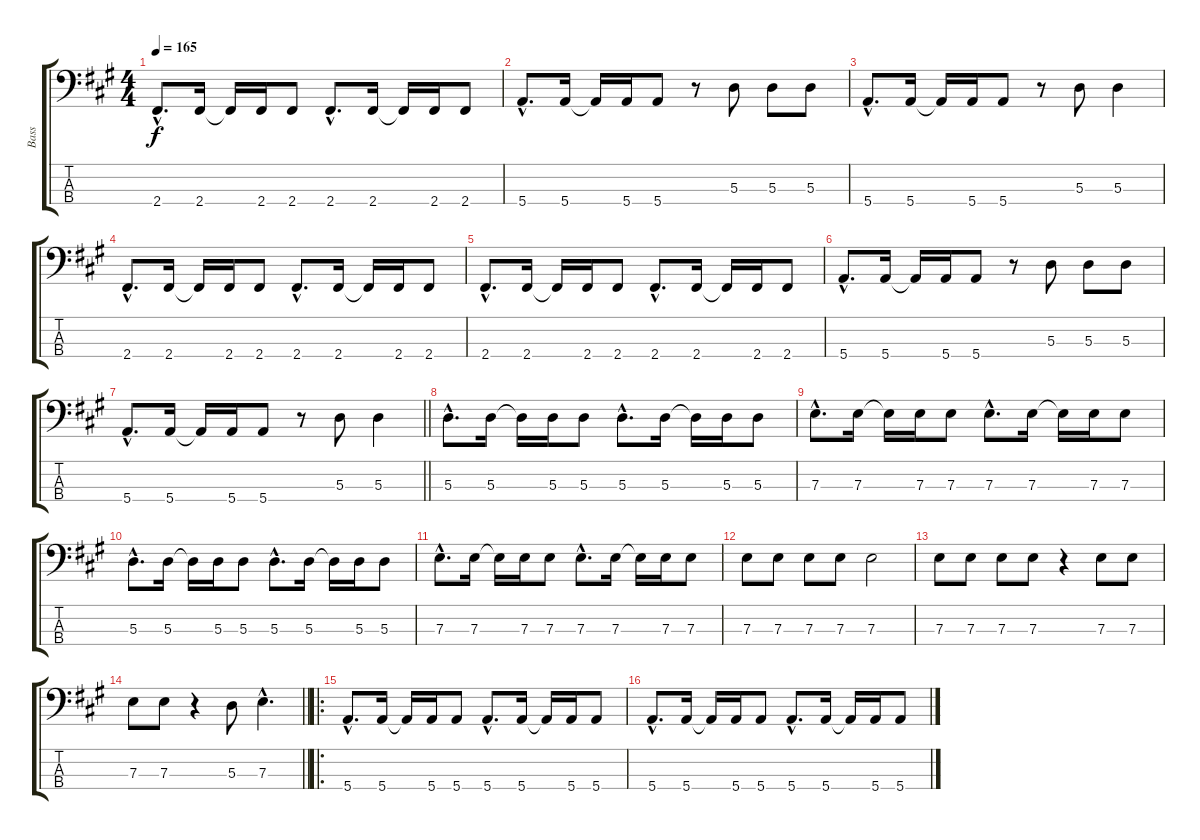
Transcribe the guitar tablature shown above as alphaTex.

\track ("Bass" "Bass") {instrument electricbasspick}
\staff {score tabs}
\tuning (G2 D2 A1 E1) {hide}
\ts (4 4)
\tempo 165
\clef f4
\ks a
2.4{hac}.8{d dy f} 2.4.16 2.4{t}.16 2.4.16 2.4.8 2.4{hac}.8{d} 2.4.16 2.4{t}.16 2.4.16 2.4.8 |
5.4{hac}.8{d} 5.4.16 5.4{t}.16 5.4.16 5.4.8 r.8 5.3.8 5.3.8 5.3.8 |
5.4{hac}.8{d} 5.4.16 5.4{t}.16 5.4.16 5.4.8 r.8 5.3.8 5.3.4 |
2.4{hac}.8{d} 2.4.16 2.4{t}.16 2.4.16 2.4.8 2.4{hac}.8{d} 2.4.16 2.4{t}.16 2.4.16 2.4.8 |
2.4{hac}.8{d} 2.4.16 2.4{t}.16 2.4.16 2.4.8 2.4{hac}.8{d} 2.4.16 2.4{t}.16 2.4.16 2.4.8 |
5.4{hac}.8{d} 5.4.16 5.4{t}.16 5.4.16 5.4.8 r.8 5.3.8 5.3.8 5.3.8 |
\barLineRight lightlight
5.4{hac}.8{d} 5.4.16 5.4{t}.16 5.4.16 5.4.8 r.8 5.3.8 5.3.4 |
5.3{hac}.8{d} 5.3.16 5.3{t}.16 5.3.16 5.3.8 5.3{hac}.8{d} 5.3.16 5.3{t}.16 5.3.16 5.3.8 |
7.3{hac}.8{d} 7.3.16 7.3{t}.16 7.3.16 7.3.8 7.3{hac}.8{d} 7.3.16 7.3{t}.16 7.3.16 7.3.8 |
5.3{hac}.8{d} 5.3.16 5.3{t}.16 5.3.16 5.3.8 5.3{hac}.8{d} 5.3.16 5.3{t}.16 5.3.16 5.3.8 |
7.3{hac}.8{d} 7.3.16 7.3{t}.16 7.3.16 7.3.8 7.3{hac}.8{d} 7.3.16 7.3{t}.16 7.3.16 7.3.8 |
7.3.8 7.3.8 7.3.8 7.3.8 7.3.2 |
7.3.8 7.3.8 7.3.8 7.3.8 r.4 7.3.8 7.3.8 |
\barLineRight lightlight
7.3.8 7.3.8 r.4 5.3.8 7.3{hac}.4{d} |
\ro
5.4{hac}.8{d} 5.4.16 5.4{t}.16 5.4.16 5.4.8 5.4{hac}.8{d} 5.4.16 5.4{t}.16 5.4.16 5.4.8 |
5.4{hac}.8{d} 5.4.16 5.4{t}.16 5.4.16 5.4.8 5.4{hac}.8{d} 5.4.16 5.4{t}.16 5.4.16 5.4.8
